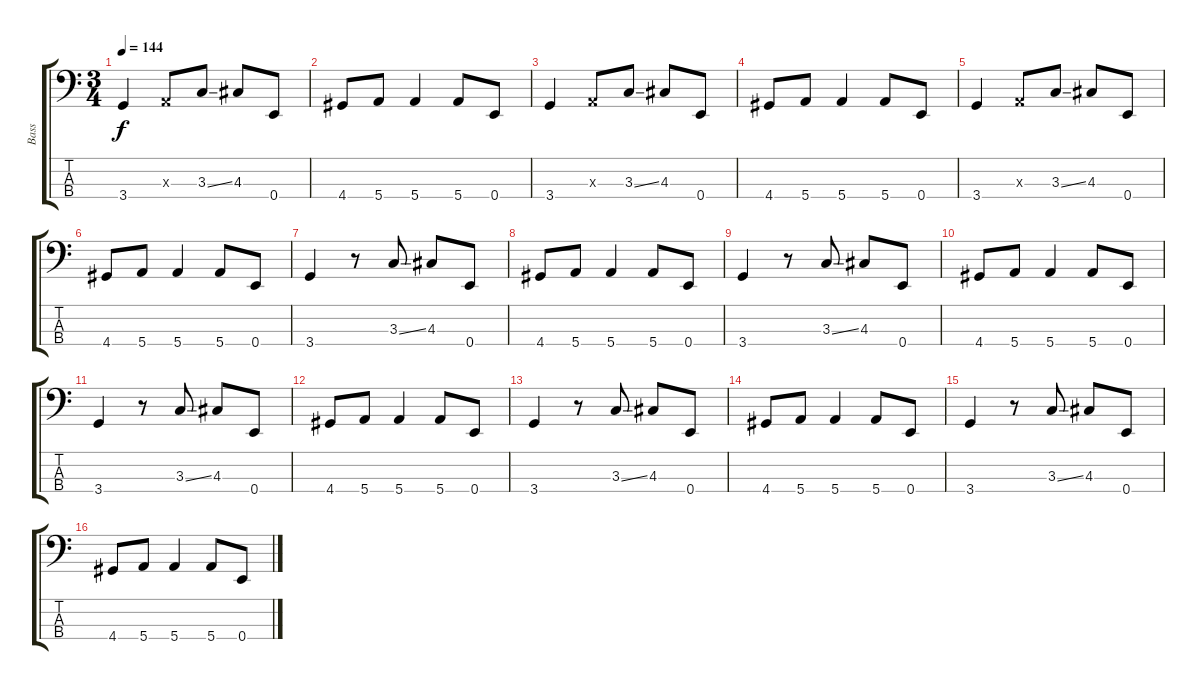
\track ("Bass" "Bass") {instrument electricbasspick}
\staff {score tabs}
\tuning (G2 D2 A1 E1) {hide}
\ts (3 4)
\tempo 144
\clef f4
\ks c
3.4.4{dy f} 0.3{x}.8 3.3{ss}.8 4.3.8 0.4.8 |
4.4.8 5.4.8 5.4.4 5.4.8 0.4.8 |
3.4.4 0.3{x}.8 3.3{ss}.8 4.3.8 0.4.8 |
4.4.8 5.4.8 5.4.4 5.4.8 0.4.8 |
3.4.4 0.3{x}.8 3.3{ss}.8 4.3.8 0.4.8 |
4.4.8 5.4.8 5.4.4 5.4.8 0.4.8 |
3.4.4 r.8 3.3{ss}.8 4.3.8 0.4.8 |
4.4.8 5.4.8 5.4.4 5.4.8 0.4.8 |
3.4.4 r.8 3.3{ss}.8 4.3.8 0.4.8 |
4.4.8 5.4.8 5.4.4 5.4.8 0.4.8 |
3.4.4 r.8 3.3{ss}.8 4.3.8 0.4.8 |
4.4.8 5.4.8 5.4.4 5.4.8 0.4.8 |
3.4.4 r.8 3.3{ss}.8 4.3.8 0.4.8 |
4.4.8 5.4.8 5.4.4 5.4.8 0.4.8 |
3.4.4 r.8 3.3{ss}.8 4.3.8 0.4.8 |
4.4.8 5.4.8 5.4.4 5.4.8 0.4.8
